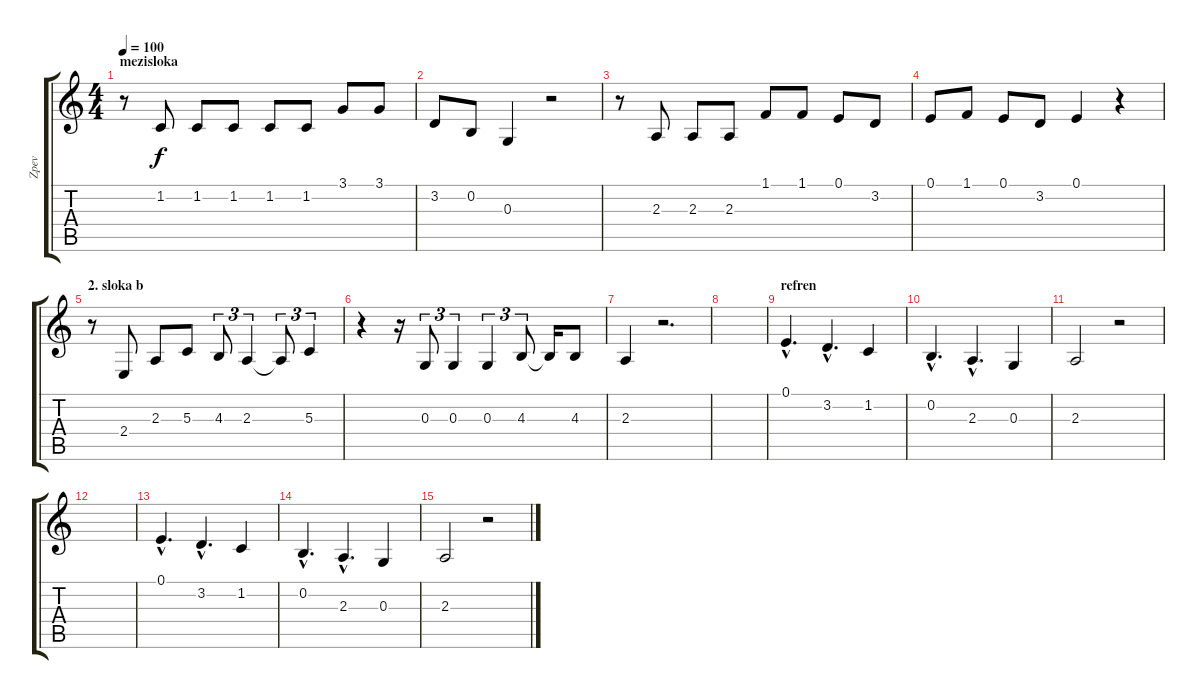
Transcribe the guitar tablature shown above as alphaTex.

\track ("Zpev" "Zpev") {instrument flute}
\staff {score tabs}
\tuning (E4 B3 G3 D3 A2 E2) {hide}
\ts (4 4)
\section ("" "mezisloka")
\tempo 100
\clef g2
\ks c
r.8{dy f} 1.2.8 1.2.8 1.2.8 1.2.8 1.2.8 3.1.8 3.1.8 |
3.2.8 0.2.8 0.3.4 r.2 |
r.8 2.3.8 2.3.8 2.3.8 1.1.8 1.1.8 0.1.8 3.2.8 |
0.1.8 1.1.8 0.1.8 3.2.8 0.1.4 r.4 |
\section ("" "2. sloka b")
r.8 2.4.8 2.3.8 5.3.8 4.3.8{tu (3 2)} 2.3.4{tu (3 2)} 2.3{t}.8{tu (3 2)} 5.3.4{tu (3 2)} |
r.4 r.16 0.3.8{tu (3 2)} 0.3.4{tu (3 2)} 0.3.4{tu (3 2)} 4.3.8{tu (3 2)} 4.3{t}.16 4.3.8 |
2.3.4 r.2{d} |
|
\section ("" "refren")
0.1{hac}.4{d} 3.2{hac}.4{d} 1.2.4 |
0.2{hac}.4{d} 2.3{hac}.4{d} 0.3.4 |
2.3.2 r.2 |
|
0.1{hac}.4{d} 3.2{hac}.4{d} 1.2.4 |
0.2{hac}.4{d} 2.3{hac}.4{d} 0.3.4 |
2.3.2 r.2
